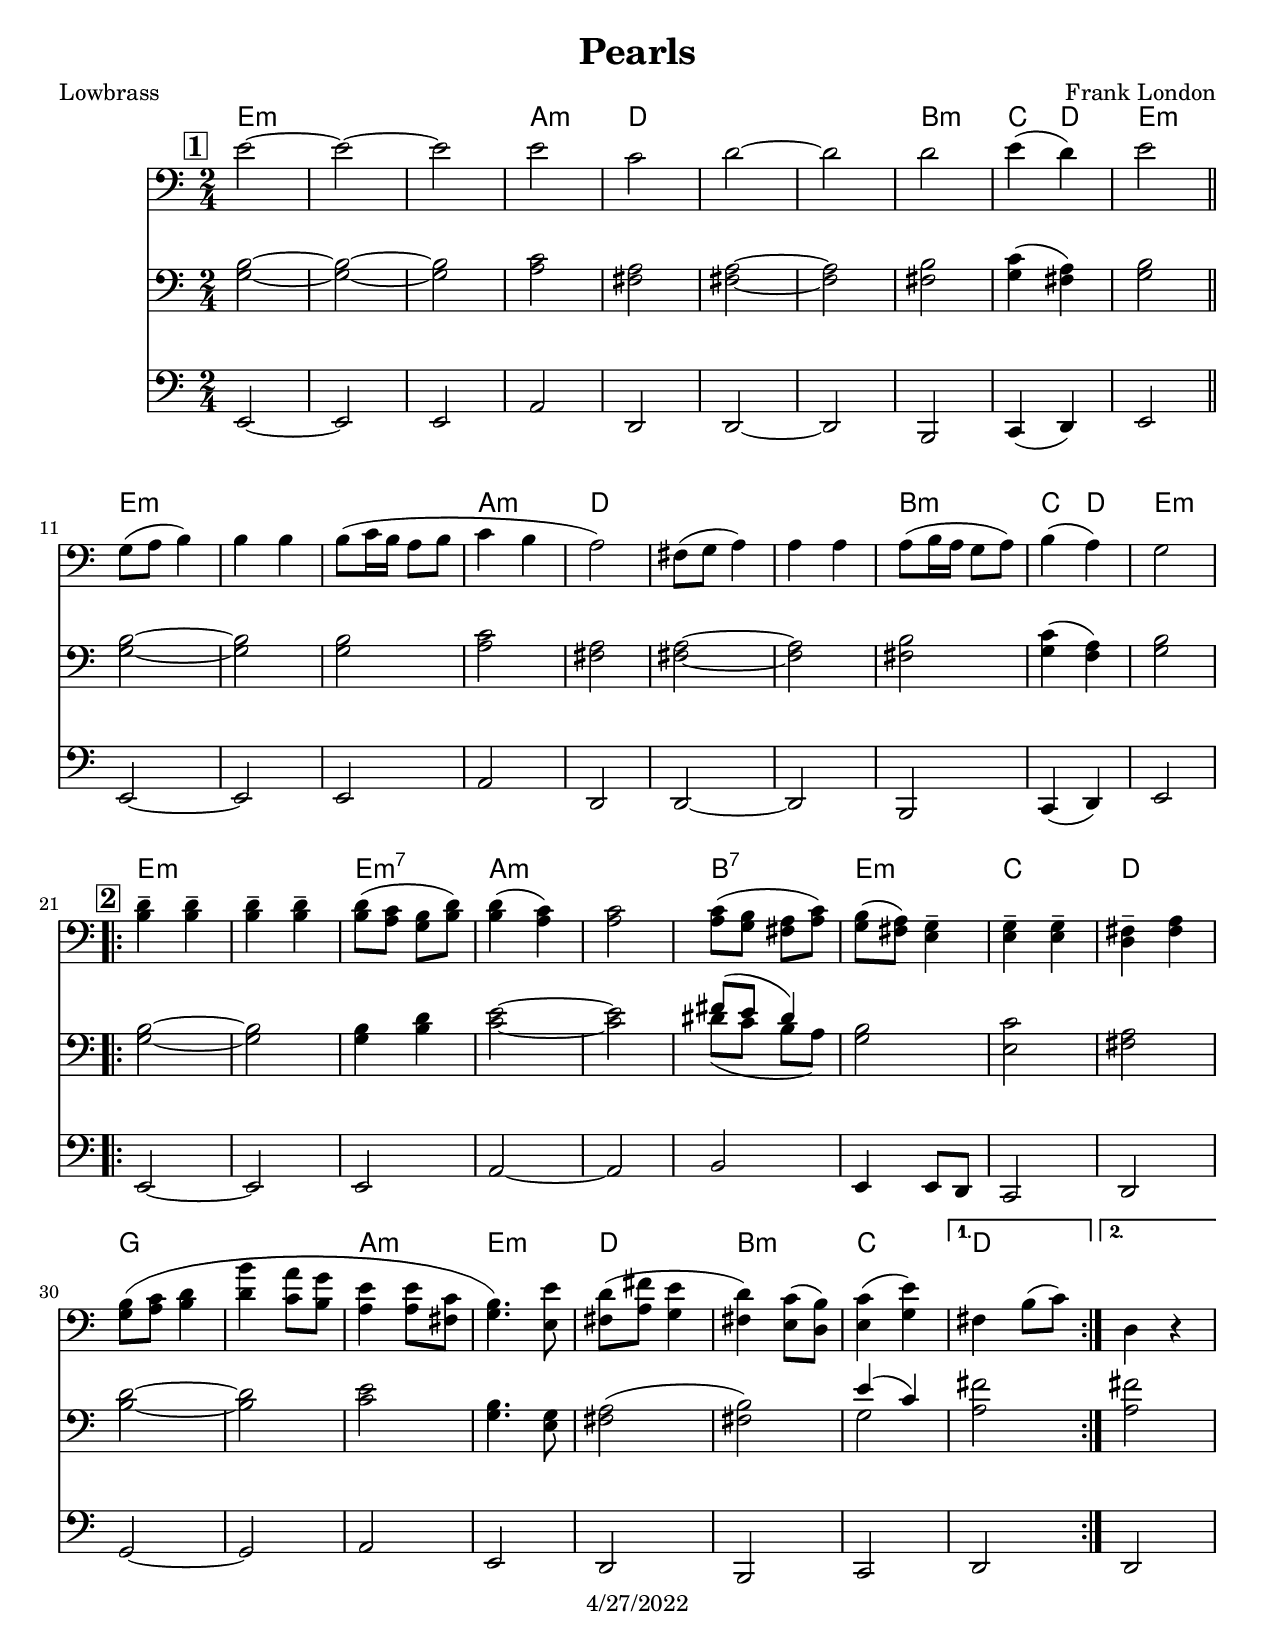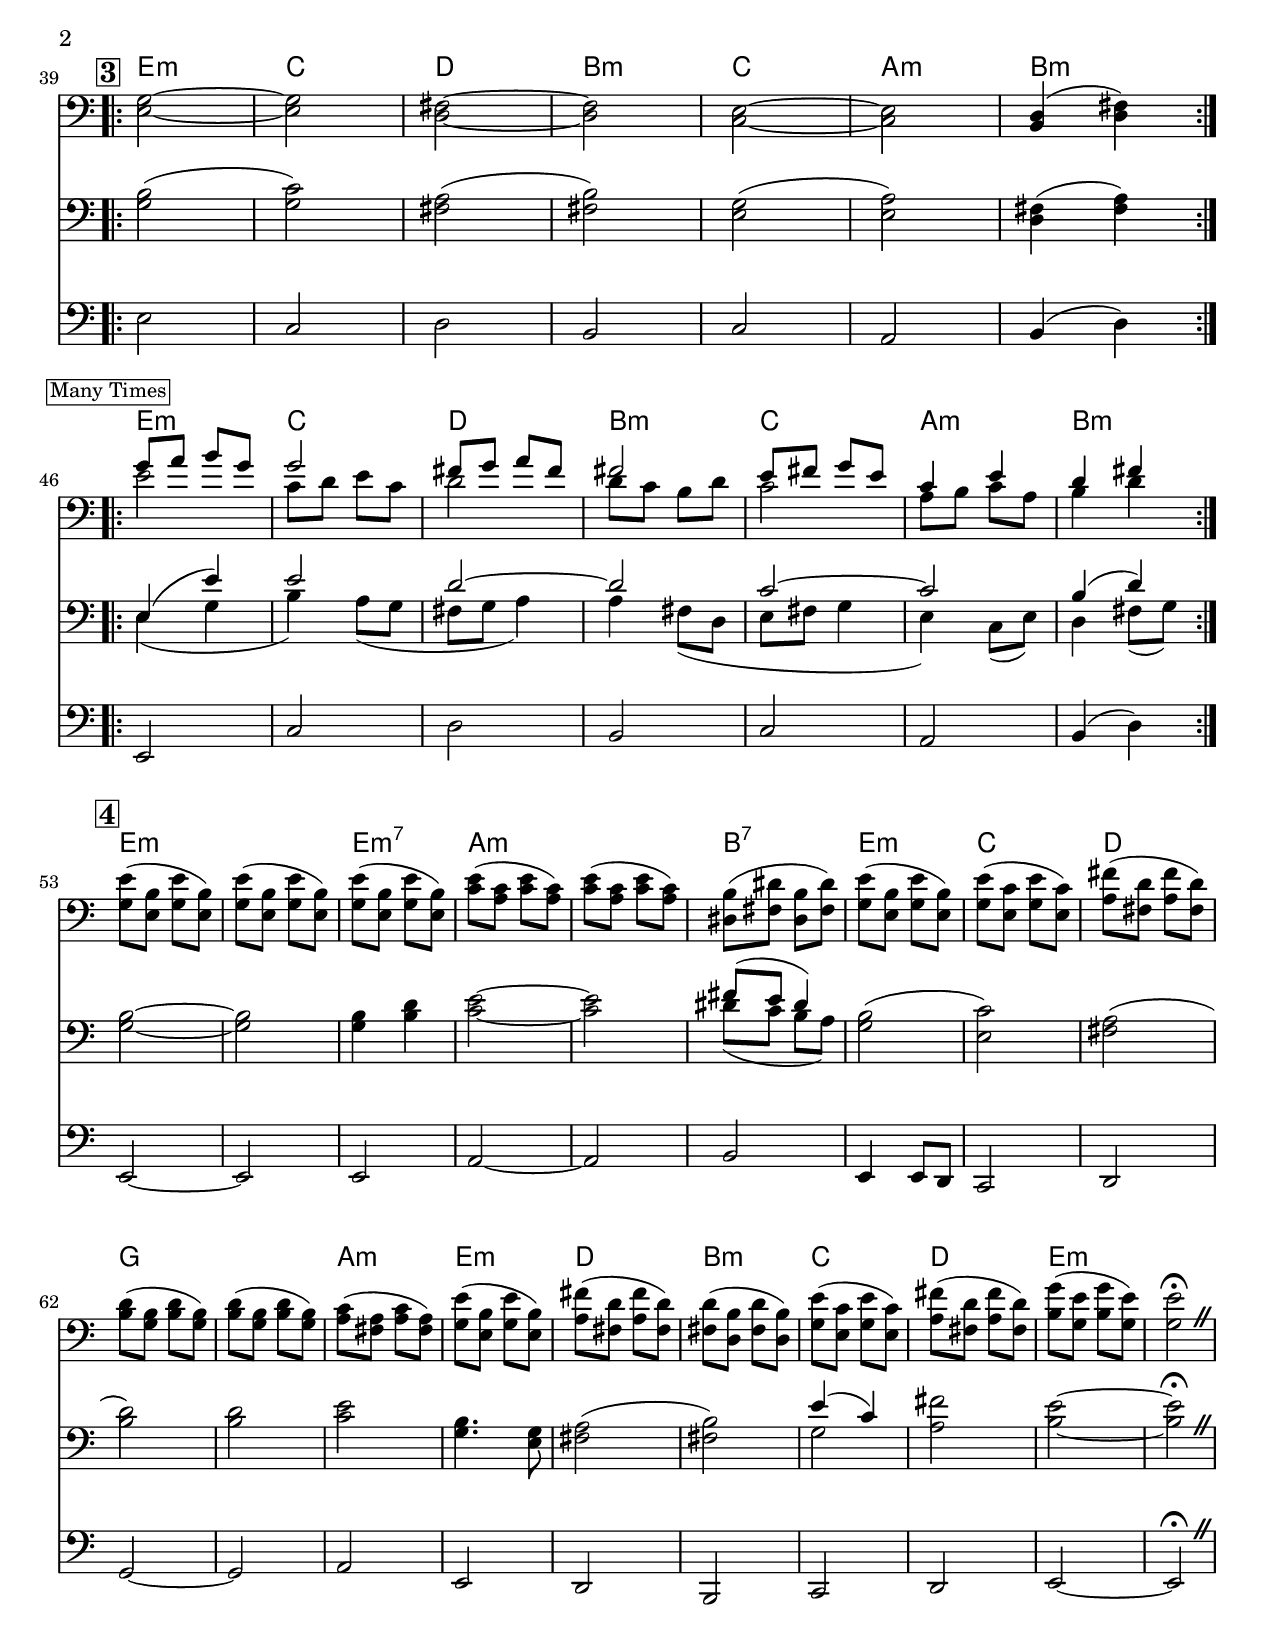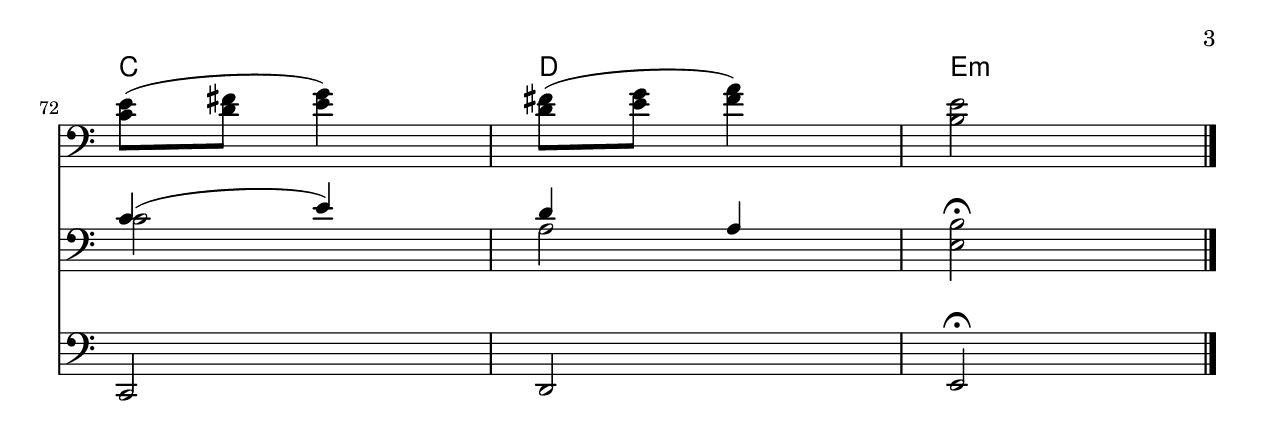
\version "2.20.0"

\header {
	title = "Pearls"
	composer = "Frank London"
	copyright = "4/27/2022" %date of latest edits
}
\paper {
  #(set-paper-size "letter")
  }


slash = {
	\override NoteHead #'style = #'slash
	\override Stem #'transparent = ##t
}

noslash = {
	\revert NoteHead #'style
	\revert Stem #'transparent
}

the_form = %Form
	\markup { \box \bold \column {
	\line { " " }
	\line { \bold " Form: " }
	\line { " " }
	\line { " " }
	}}

test = { \relative c' { \tempo 4 = 80 \set Score.markFormatter = #format-mark-box-letters
	\repeat volta 2 {
	}
}
}

%{ ornament conventions, a/o 10/2017
%	\prall		regular up ornament, metric
%	\lineprall	quick, nonmetric up ornament	(was \mordent)
%	\mordent		regular down ornament, nonmetric	(was \upbow)
%	\prallprall	consecutive up ornaments, metric
% \trill		trill
%	\turn		turn of some sort
%}

%{ split part:
%	<<
%		{ c8 d e f g f e d | c1 | }
%	\\
%		{ c,2 d8 e f g | c4 g e c | }
%	>>
%}

%{ modified volta spanners:
%	\repeat volta 4 {
%		c4 c c c | d4 d d d | e4 e e e |
%	}
%	\set Score.repeatCommands = #'((volta "1,3"))                   % gives custom volta spanner
%	    { f4 f g g  | }
%	\set Score.repeatCommands = #'((volta #f) (volta "2,4") end-repeat) % ends the 1st spanner, gives custom volta spanner and a repeat back
%			{ f8 f f f g a b c | }
%	\set Score.repeatCommands = #'((volta #f))                      % ends 2nd spanner
%}

altohorns = { \relative c' { \set Score.markFormatter = #format-mark-box-letters
	\time 2/4

	\mark \markup { \box \bold "1" }
	e2~ | e~ | e | e | c | d~ | d | d | e4( d) | e2 | \bar "||"
	g,8( a b4) | b b | b8( c16 b a8 b | c4 b | a2)
	fis8( g a4) | a4 a | a8( b16 a g8 a) | b4( a) | g2 |

	\mark \markup { \box \bold "2" }
	\repeat volta 2 {
		<b d>4-- <b d>-- | <b d>-- <b d>-- | <b d>8( <a c> <g b> <b d>) | <b d>4( <a c>) | <a c>2 |
		<a c>8( <g b> <fis a> <a c>) | <g b>( <fis a>) <e g>4-- | <e g>-- <e g>-- |
		<d fis>4-- <fis a> | <g b>8( <a c> <b d>4 | <d b'> <c a'>8 <b g'> | <a e'>4 <a e'>8 <fis c'> | <g b>4.) <e e'>8 |
		<fis d'>8( <a fis'> <g e'>4 | <fis d'>4 ) <e c'>8( <d b'>) | <e c'>4( <g e'>) |
	}
	\alternative {
		{ fis4 b8( c) | }
		{ d,4 r | }
	}

	\mark \markup { \box \bold "3" }
	\repeat volta 2 {
		<e g>2~ | <e g> |
		<d fis>~ | <d fis> |
		<c e>~ | <c e> |
		<b d>4( <d fis>) |
	}

	\repeat volta 2 {
		<<
			{g'8 a b g | g2 | 
			fis8 g a fis | fis2 |
			e8 fis g e | c4 e | d fis |}
			\\
			{e2 | c8 d e c |
			d2 | d8 c b d | 
			c2 | a8 b c a | b4 d | }
		>>
	}

	\mark \markup { \box \bold "4" }

<g, e'>8( <e b'> <g e'> <e b'>) | 
<g e'>8( <e b'> <g e'> <e b'>) | 
<g e'>8( <e b'> <g e'> <e b'>) | 

<e' c>8( <c a> <e c> <c a>) | 
<e c>8( <c a> <e c> <c a>) | 
<dis, b'>8( <fis dis'> <dis b'> <fis dis'>) | 

<g e'>8( <e b'> <g e'> <e b'>) | 
<g e'>8( <e c'> <g e'> <e c'>) | 

<a fis'>8( <fis d'> <a fis'> <fis d'>) | 

<d' b>8( <b g> <d b> <b g>) | 
<d b>8( <b g> <d b> <b g>) | 
<c a>8( <a fis> <c a> <a fis>) | 

<e' g,>8( <e, b'> <g e'> <e b'>) | 
<fis' a,>8( <fis, d'> <a fis'> <fis d'>) | 
<fis d'>8( <d b'> <fis d'> <d b'>) | 

<g e'>8( <e c'> <g e'> <e c'>) | 
<a fis'>8( <fis d'> <a fis'> <fis d'>) | 
<b g'>8( <g e'> <b g'> <g e'>) | 
<g e'>2 

	\fermata { \override BreathingSign.text = \markup { \musicglyph #"scripts.caesura.straight" }  \breathe } |


%{
	<e g>8( <b e> <e g> <b e>) | 
	<e g>8( <b e> <e g> <b e>) | 
	<e g>8( <b e> <e g> <b e>) | 

	<c e>8( <a c> <c e> <a c>) | 
	<c e>8( <a c> <c e> <a c>) | 
	<b dis>8( <dis fis> <b dis> <dis fis>) | 

	<e g>8( <b e> <e g> <b e>) | 
	<e g>8( <c e> <e g> <c e>) | 

	<fis a>8( <d fis> <fis a> <d fis>) | 

	<d b'>8( <b g'> <d b'> <b g'>) | 
	<d b'>8( <b g'> <d b'> <b g'>) | 
	<c a'>8( <a fis'> <c a'> <a fis'>) | 

	<e' g>8( <b e> <e g> <b e>) | 
	<fis' a>8( <d fis> <fis a> <d fis>) | 
	<d fis>8( <b d> <d fis> <b d>) | 

	<e g>8( <c e> <e g> <c e>) | 
	<fis a>8( <d fis> <fis a> <d fis>) | 
	<g b>8( <e g> <g b> <e g>) | 
	<e g>2 \fermata { \override BreathingSign.text = \markup { \musicglyph #"scripts.caesura.straight" }  \breathe } |
%}

	<c e>8( <d fis> <e g>4 ) | <d fis>8( <e g> <fis a>4 ) |
	<b, e>2 | \bar "|."

}
}

midbrass = { \relative c { \set Score.markFormatter = #format-mark-box-letters
	\time 2/4

	\mark \markup { \box \bold "1" }
	<g' b>2~ | <g b>~ | <g b> | <a c>2 | <fis a> |
	<fis a>2~ | <fis a> | <fis b> | <g c>4( <fis a>) | <g b>2 |
\break

	<g b>2~ | <g b> | <g b> | <a c>2 | <fis a> |
	<fis a>2~ | <fis a> | <fis b> | <g c>4( <f a>) | <g b>2 |
\break

	\mark \markup { \box \bold "2" }
	\repeat volta 2 {
		<g b>2~ | <g b> | <g b>4 <b d> | <c e>2~ | <c e> |

		<<	
			{ fis8( e dis4) }| 	
			\\
			{ dis8( c b a) }|
		>>
		<g b>2 | <e c'>2 | <fis a> | 

\break
		<b d>2~ | <b d> | <c e> | <g b>4. <e g>8 |
		<fis a>2( | <fis b>) | 
		<<
			{ e'4( c) } |
			\\
			{ g2 | }
		>>
	}
	\alternative {
		{ <a fis'>2 | }
		{ <a fis'>2 | }
	}
\break

	\mark \markup { \box \bold "3" }
	\repeat volta 2 {
		<g b>2( | <g c>) | <fis a>( | <fis b>) | <e g>( | <e a>) | <d fis>4( <fis a>) |
	}
\break

	\repeat volta 2 {
		\mark \markup { \box \small "Many Times" }
		<<
			{ e4( e') | e2 | d~ | d | c~ | c | b4( d) |}
			\\
			{e,4( g | b) a8( g | fis g a4) | 
			a4 fis8( d | e fis g4 | e) c8( e) | d4 fis8( g) | }
		>>
	}
\break

	\mark \markup { \box \bold "4" }
	<g b>2~ | <g b> | <g b>4 <b d> | <c e>2~ | <c e> |

	<<	
		{ fis8( e dis4) }| 	
		\\
		{ dis8( c b a) }|
	>>
	<g b>2( | <e c'>2) | <fis a>( | 

\break
	<b d>2) | <b d> | <c e> | <g b>4. <e g>8 |
	<fis a>2( | <fis b>) | 
	<<
		{ e'4( c) } |
		\\
		{ g2 | }
	>>
	<a fis'>2 | <b e>~ | <b e>\fermata { \override BreathingSign.text = \markup { \musicglyph #"scripts.caesura.straight" }  \breathe }
\break
	<<
		{ c4( e) | d a | }
		\\
		{ c2 | a | }
	>>
	<e b'>2\fermata \bar "|."

	

}
}


bass = { \relative c, { \set Score.markFormatter = #format-mark-box-letters
	\time 2/4

	\mark \markup { \box \bold "1" }
	e2~ | e | e | a2 | d, |
	d2~ | d | b | c4( d) | e2 |
\break

	e2~ | e | e | a2 | d, |
	d2~ | d | b | c4( d) | e2 |
\break

	\mark \markup { \box \bold "2" }
	\repeat volta 2 {
		e2~ | e | e | a~ | a |
		b | e,4 e8 d | c2 | d | 
\break
		g2~ | g | a | e | d | 
		b | c | 
	}
	\alternative {
		{ d | }
		{ d | }
	}
\break

	\mark \markup { \box \bold "3" }
	\repeat volta 2 {
		e'2 | c | d | b | c | a | b4( d) |
	}
\break

	\repeat volta 2 {
		\mark \markup { \box \small "Many Times" }
		e,2 | c' | d | b | c | a | b4( d) |
	}
\break

	\mark \markup { \box \bold "4" }
	e,2~ | e | e | a~ | a |
	b | e,4 e8 d | c2 | d | 
\break
	g2~ | g | a | e | d | 
	b | c | d | e~ | e \fermata { \override BreathingSign.text = \markup { \musicglyph #"scripts.caesura.straight" }  \breathe }
\break

	c2 | d | e \fermata \bar "|."

	

}
}


changes = { \chordmode {

% 1
e2:min | e:min | e:min | a:min | d |  
d | d | b:min | c4 d | e2:min |

e2:min | e:min | e:min | a:min | d |  
d | d | b:min | c4 d | e2:min |

% 2
e2:min | e:min | e:min7 | a:min | a:min |
b:7 | e:min | c | d |
g2 | g | a:min | e:min | d | b:min  | c | 
    d | % 1st ending 
    d | % 2nd ending

% 3
e2:min | c | d | b:min | c | a:min | b:min |

e2:min | c | d | b:min | c | a:min | b:min |

% 4
e2:min | e:min | e:min7 | a:min | a:min |
b:7 | e:min | c | d |
g2 | g | a:min | e:min | d | b:min  | c | 
d | e:min | e: min |

c2 | d | e:min |

}
}


\book {
	\bookOutputSuffix "lowbrass"
    \header { poet = "Lowbrass" }
	\score {
	  <<
	    \new ChordNames {
		\set chordChanges = ##t
		\changes
	    }
	    \new Staff { \clef bass
		\altohorns
	    }
	    \new Staff { \clef bass
		\midbrass
	    }
	    \new Staff { \clef bass
		\bass
	    }
	  >>
	}
}
%{
\book {
	\bookOutputSuffix "midbrass"
    \header { poet = "Midbrass" }
	\score {
	  <<
	    \new ChordNames {
		\set chordChanges = ##t
		\changes
	    }
	    \new Staff { \clef bass
		\midbrass
	    }
	  >>
	}
}
%}
%{
\book {
	\score {
	  <<
		\new Staff {
		  \set Staff.midiInstrument = #"trumpet" \unfoldRepeats
			\altohorns
		}
		\new Staff {
		  \set Staff.midiInstrument = #"trumpet" \unfoldRepeats
			\midbrass
		}
		\new Staff {
		  \set Staff.midiInstrument = #"trumpet" \unfoldRepeats
			\bass
		}
	  >>
		\midi { }
	}
}
%{
\book {
	\score {
	  <<
		\new Staff {
		  \set Staff.midiInstrument = #"trumpet" \unfoldRepeats
			\test
		}
	  >>
		\midi { }
	}
}
%}

